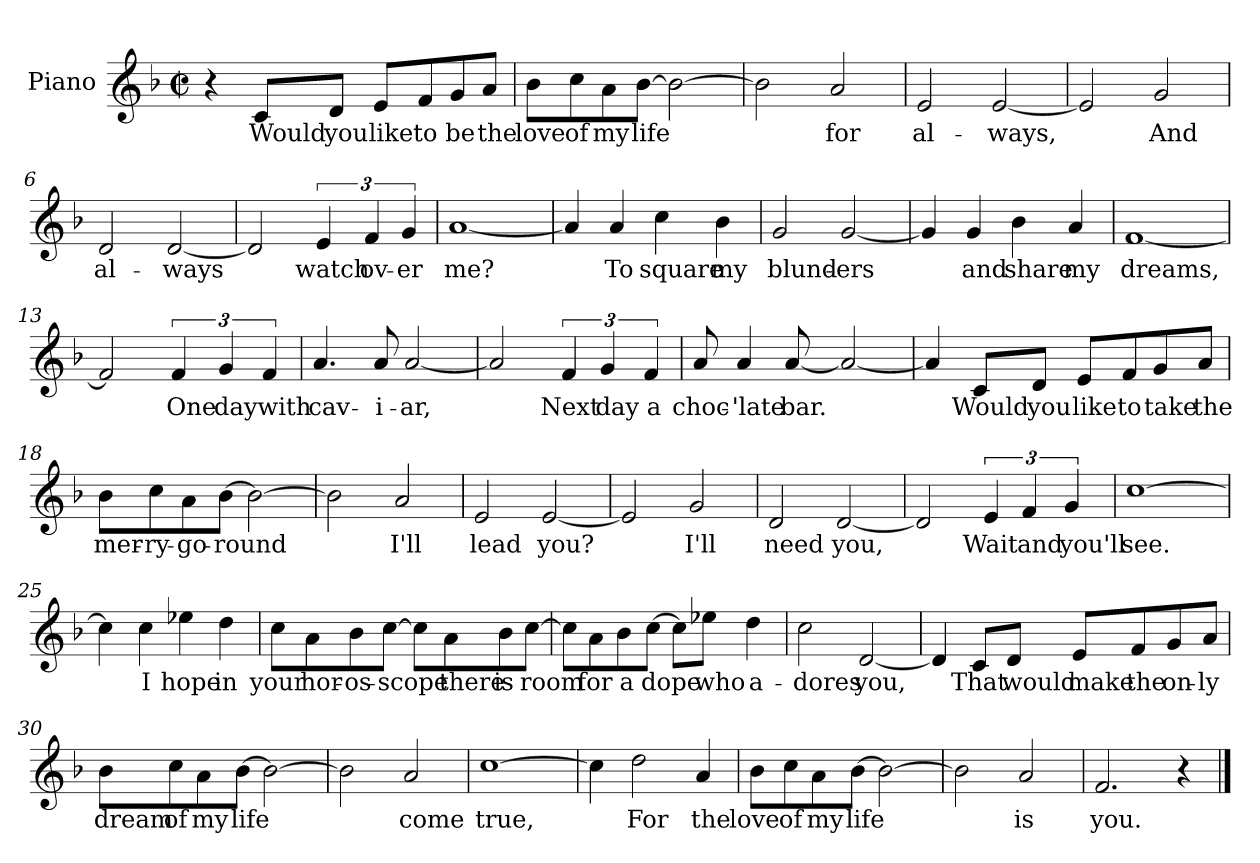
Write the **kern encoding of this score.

**kern	**text
*part1	*part1
*staff1	*staff1
*I"Piano	*
*I'Pno.	*
*clefG2	*
*k[b-]	*
*F:	*
*M2/2	*
*met(c|)	*
=1	=1
4r	.
8c/L	Would
8d/J	you
8e/L	like
8f/	to
8g/	be
8a/J	the
=2	=2
8b-\L	love
8cc\	of
8a\	my
[8b-\J	life
2b-\_	.
=3	=3
2b-\]	.
2a/	for
=4	=4
2e/	al-
[2e/	-ways,
=5	=5
2e/]	.
2g/	And
!!LO:LB:g=z
=6	=6
2d/	al-
[2d/	-ways
=7	=7
2d/]	.
6e/	watch
6f/	ov-
6g/	-er
=8	=8
[1a	me?
=9	=9
4a/]	.
4a/	To
4cc\	square
4b-\	my
=10	=10
2g/	blund-
[2g/	-ers
!!LO:LB:g=z
=11	=11
4g/]	.
4g/	and
4b-\	share
4a/	my
=12	=12
[1f	dreams,
=13	=13
2f/]	.
6f/	One
6g/	day
6f/	with
=14	=14
4.a/	cav-
8a/	-i-
[2a/	-ar,
=15	=15
2a/]	.
6f/	Next
6g/	day
6f/	a
!!LO:LB:g=z
=16	=16
8a/	choc-
4a/	-'late
[8a/	bar.
2a/_	.
=17	=17
4a/]	.
8c/L	Would
8d/J	you
8e/L	like
8f/	to
8g/	take
8a/J	the
=18	=18
8b-\L	mer-
8cc\	-ry-
8a\	-go-
[8b-\J	-round
2b-\_	.
=19	=19
2b-\]	.
2a/	I'll
!!LO:LB:g=z
=20	=20
2e/	lead
[2e/	you?
=21	=21
2e/]	.
2g/	I'll
=22	=22
2d/	need
[2d/	you,
=23	=23
2d/]	.
6e/	Wait
6f/	and
6g/	you'll
=24	=24
[1cc	see.
=25	=25
4cc\]	.
4cc\	I
4ee-X\	hope
4dd\	in
!!LO:LB:g=z
=26	=26
8cc\L	your
8a\	hor-
8b-\	-os-
[8cc\J	-scope
8cc\L]	.
8a\	there
8b-\	is
[8cc\J	room
=27	=27
8cc\L]	.
8a\	for
8b-\	a
[8cc\J	dope
8cc\L]	.
8ee-X\J	who
4dd\	a-
=28	=28
2cc\	-dores
[2d/	you,
!!LO:LB:g=z
=29	=29
4d/]	.
8c/L	That
8d/J	would
8e/L	make
8f/	the
8g/	on-
8a/J	-ly
=30	=30
8b-\L	dream
8cc\	of
8a\	my
[8b-\J	life
2b-\_	.
=31	=31
2b-\]	.
2a/	come
=32	=32
[1cc	true,
!!LO:LB:g=z
=33	=33
4cc\]	.
2dd\	For
4a/	the
=34	=34
8b-\L	love
8cc\	of
8a\	my
[8b-\J	life
2b-\_	.
=35	=35
2b-\]	.
2a/	is
=36	=36
2.f/	you.
4r	.
==	==
*-	*-
